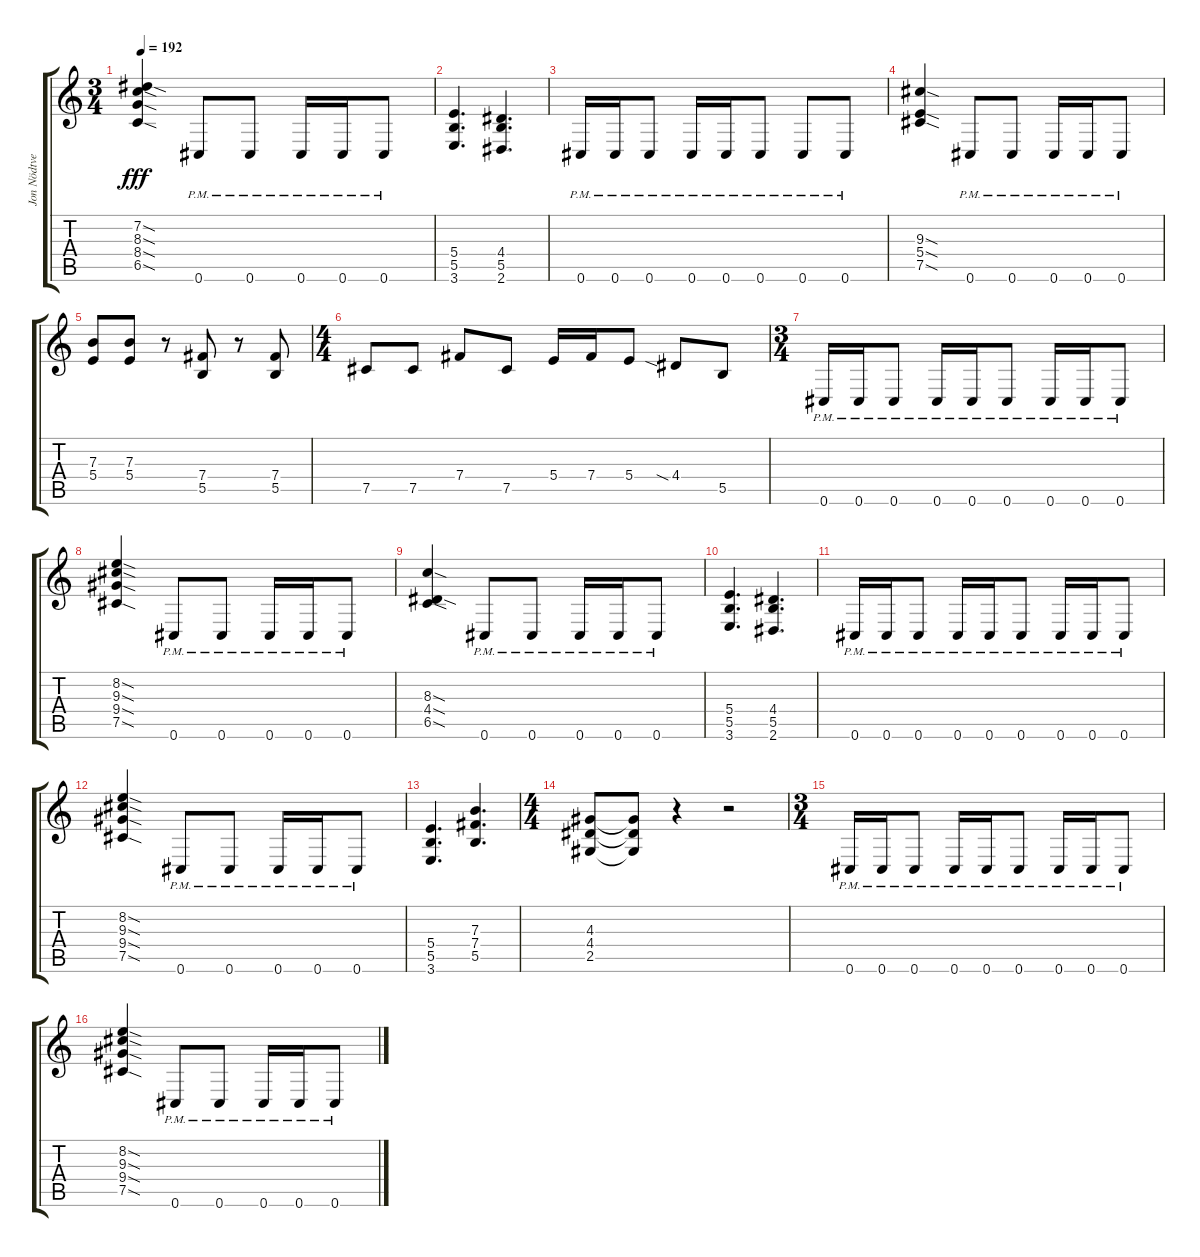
\track ("Jon Nödtveidt" "Jon Nödtve") {instrument distortionguitar}
\staff {score tabs}
\tuning (Db4 Ab3 E3 B2 Gb2 Db2) {hide}
\ts (3 4)
\tempo 192
\clef g2
\ks c
(7.2{sod} 8.3{sod} 8.4{sod} 6.5{sod}).4{dy fff} 0.6{pm}.8 0.6{pm}.8 0.6{pm}.16 0.6{pm}.16 0.6{pm}.8 |
(5.4 5.5 3.6).4{d} (4.4 5.5 2.6).4{d} |
0.6{pm}.16 0.6{pm}.16 0.6{pm}.8 0.6{pm}.16 0.6{pm}.16 0.6{pm}.8 0.6{pm}.8 0.6{pm}.8 |
(9.3{sod} 5.4{sod} 7.5{sod}).4 0.6{pm}.8 0.6{pm}.8 0.6{pm}.16 0.6{pm}.16 0.6{pm}.8 |
(7.3 5.4).8 (7.3 5.4).8 r.8 (7.4 5.5).8 r.8 (7.4 5.5).8 |
\ts (4 4)
7.5.8 7.5.8 7.4.8 7.5.8 5.4.16 7.4.16 5.4.8 4.4{sia}.8 5.5.8 |
\ts (3 4)
0.6{pm}.16 0.6{pm}.16 0.6{pm}.8 0.6{pm}.16 0.6{pm}.16 0.6{pm}.8 0.6{pm}.16 0.6{pm}.16 0.6{pm}.8 |
(8.2{sod} 9.3{sod} 9.4{sod} 7.5{sod}).4 0.6{pm}.8 0.6{pm}.8 0.6{pm}.16 0.6{pm}.16 0.6{pm}.8 |
(8.3{sod} 4.4{sod} 6.5{sod}).4 0.6{pm}.8 0.6{pm}.8 0.6{pm}.16 0.6{pm}.16 0.6{pm}.8 |
(5.4 5.5 3.6).4{d} (4.4 5.5 2.6).4{d} |
0.6{pm}.16 0.6{pm}.16 0.6{pm}.8 0.6{pm}.16 0.6{pm}.16 0.6{pm}.8 0.6{pm}.16 0.6{pm}.16 0.6{pm}.8 |
(8.2{sod} 9.3{sod} 9.4{sod} 7.5{sod}).4 0.6{pm}.8 0.6{pm}.8 0.6{pm}.16 0.6{pm}.16 0.6{pm}.8 |
(5.4 5.5 3.6).4{d} (7.3 7.4 5.5).4{d} |
\ts (4 4)
(4.3 4.4 2.5).8 (4.3{t} 4.4{t} 2.5{t}).8 r.4 r.2 |
\ts (3 4)
0.6{pm}.16 0.6{pm}.16 0.6{pm}.8 0.6{pm}.16 0.6{pm}.16 0.6{pm}.8 0.6{pm}.16 0.6{pm}.16 0.6{pm}.8 |
(8.2{sod} 9.3{sod} 9.4{sod} 7.5{sod}).4 0.6{pm}.8 0.6{pm}.8 0.6{pm}.16 0.6{pm}.16 0.6{pm}.8
